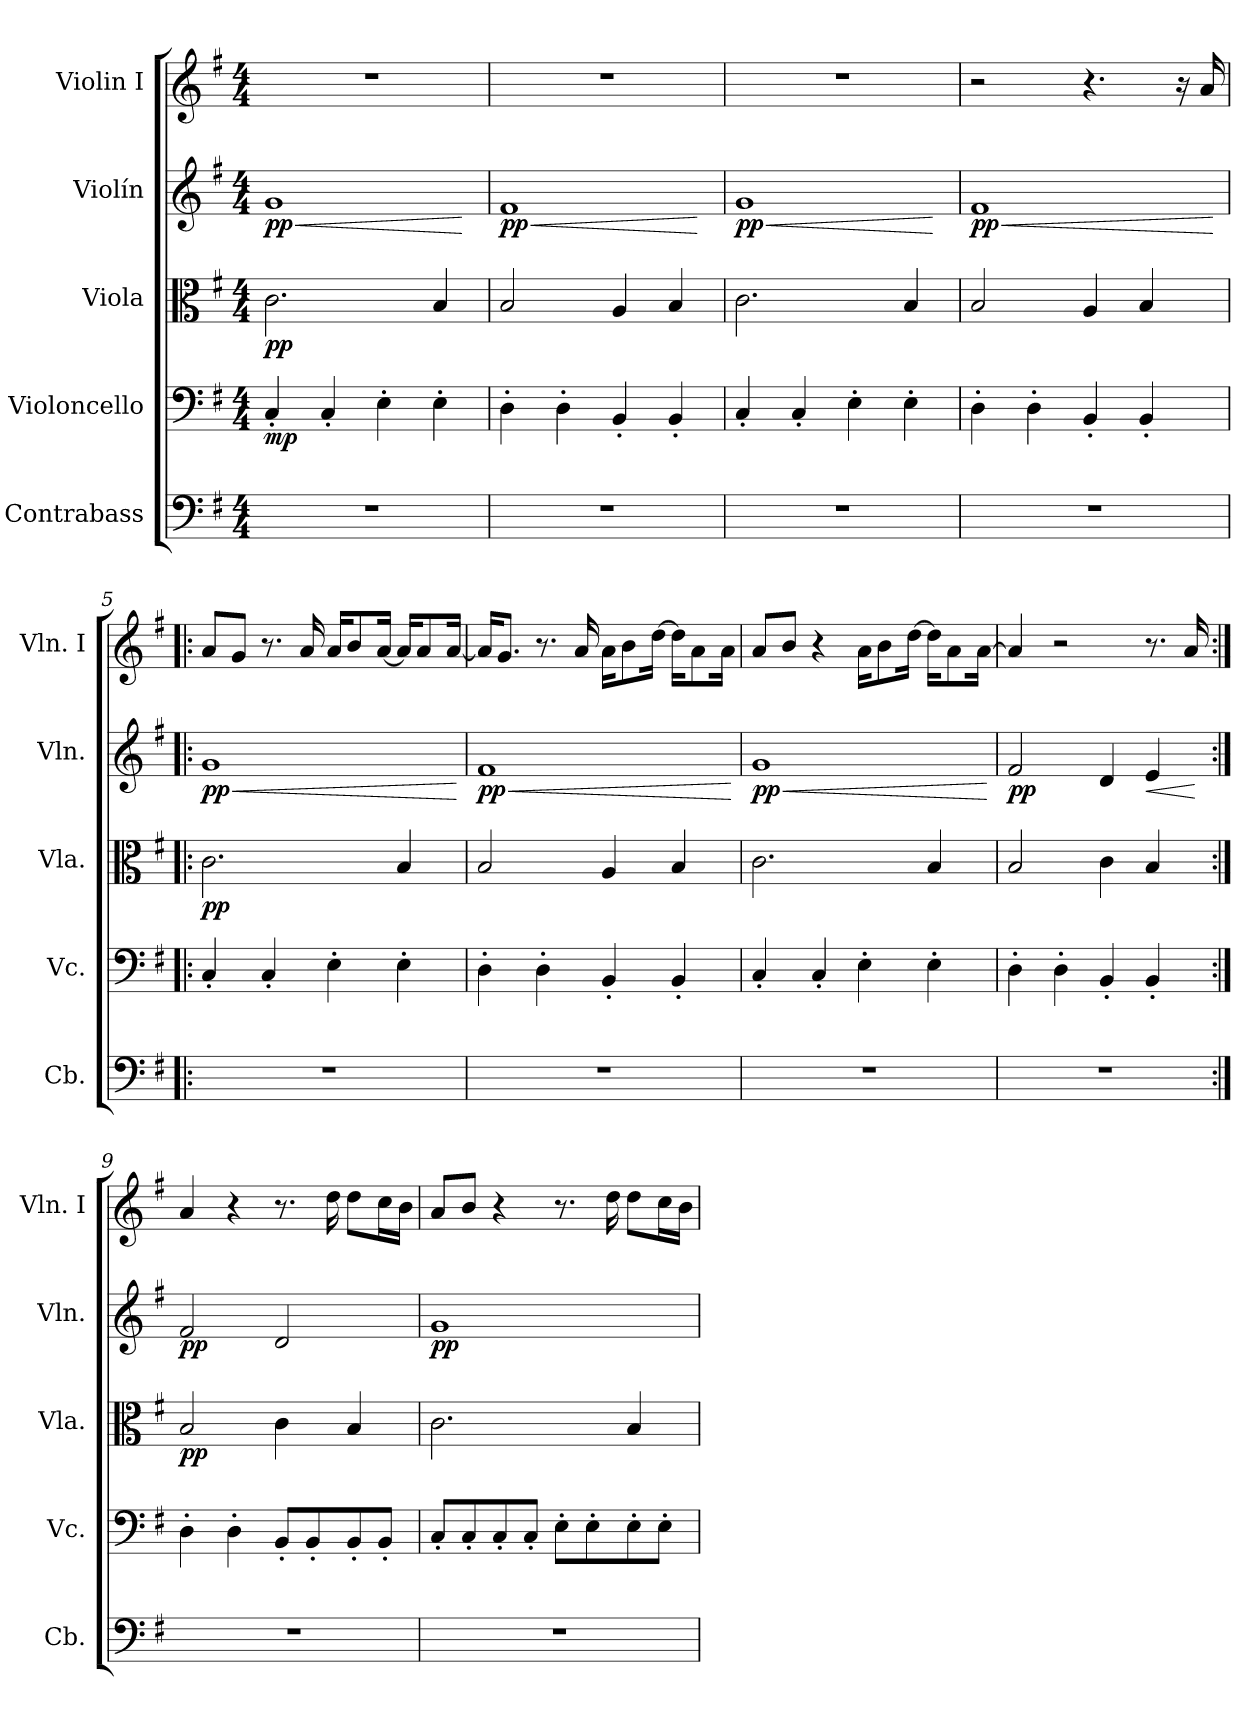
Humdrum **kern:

**kern	**kern	**dynam	**kern	**dynam	**kern	**dynam	**kern
*part5	*part4	*part4	*part3	*part3	*part2	*part2	*part1
*staff5	*staff4	*staff4	*staff3	*staff3	*staff2	*staff2	*staff1
*I"Contrabass	*I"Violoncello	*	*I"Viola	*	*I"Violín	*	*I"Violin I
*I'Cb.	*I'Vc.	*	*I'Vla.	*	*I'Vln.	*	*I'Vln. I
*clefF4	*clefF4	*	*clefC3	*	*clefG2	*	*clefG2
*ITrd7c12	*	*	*	*	*	*	*
*k[f#]	*k[f#]	*	*k[f#]	*	*k[f#]	*	*k[f#]
*M4/4	*M4/4	*	*M4/4	*	*M4/4	*	*M4/4
*MM70	*MM70	*	*MM70	*	*MM70	*	*MM70
=1	=1	=1	=1	=1	=1	=1	=1
!	!	!LO:DY:b	!	!LO:DY:b	!	!LO:HP:b	!
!	!	!	!	!	!	!LO:DY:n=1:b	!
1r	4C'/	mp	2.c\	pp	1g	< pp	1r
.	4C'/	.	.	.	.	.	.
.	4E'\	.	.	.	.	.	.
.	4E'\	.	4B/	.	.	.	.
.	.	.	.	.	.	[	.
=2	=2	=2	=2	=2	=2	=2	=2
!	!	!	!	!	!	!LO:HP:b	!
!	!	!	!	!	!	!LO:DY:n=1:b	!
1r	4D'\	.	2B/	.	1f#	< pp	1r
.	4D'\	.	.	.	.	.	.
.	4BB'/	.	4A/	.	.	.	.
.	4BB'/	.	4B/	.	.	.	.
.	.	.	.	.	.	[	.
=3	=3	=3	=3	=3	=3	=3	=3
!	!	!	!	!	!	!LO:HP:b	!
!	!	!	!	!	!	!LO:HP:n=1:b	!
!	!	!	!	!	!	!LO:DY:n=1:b	!
1r	4C'/	.	2.c\	.	1g	< < pp	1r
.	4C'/	.	.	.	.	.	.
.	4E'\	.	.	.	.	.	.
.	4E'\	.	4B/	.	.	.	.
.	.	.	.	.	.	[	.
=4	=4	=4	=4	=4	=4	=4	=4
!	!	!	!	!	!	!LO:HP:b	!
!	!	!	!	!	!	!LO:HP:n=1:b	!
!	!	!	!	!	!	!LO:DY:n=1:b	!
1r	4D'\	.	2B/	.	1f#	< < pp	2r
.	4D'\	.	.	.	.	.	.
.	4BB'/	.	4A/	.	.	.	4.r
.	4BB'/	.	4B/	.	.	.	.
.	.	.	.	.	.	.	16r
.	.	.	.	.	.	.	16a/
.	.	.	.	.	.	[	.
=5!|:	=5!|:	=5!|:	=5!|:	=5!|:	=5!|:	=5!|:	=5!|:
!	!	!	!	!	!	!LO:HP:b	!
!	!	!	!	!LO:DY:b	!	!LO:HP:n=1:b	!
!	!	!	!	!LO:DY:n=1:b	!	!LO:DY:n=1:b	!
1r	4C'/	.	2.c\	p p	1g	< < pp	8a/L
.	.	.	.	.	.	.	8g/J
.	4C'/	.	.	.	.	.	8.r
.	.	.	.	.	.	.	16a/
.	4E'\	.	.	.	.	.	16a/KL
.	.	.	.	.	.	.	8b/
.	.	.	.	.	.	.	[16a/Jk
.	4E'\	.	4B/	.	.	.	16a/KL]
.	.	.	.	.	.	.	8a/
.	.	.	.	.	.	.	[16a/Jk
.	.	.	.	.	.	[	.
!!LO:LB:g=z
=6	=6	=6	=6	=6	=6	=6	=6
!	!	!	!	!	!	!LO:HP:b	!
!	!	!	!	!	!	!LO:HP:n=1:b	!
!	!	!	!	!	!	!LO:DY:n=1:b	!
1r	4D'\	.	2B/	.	1f#	< < pp	16a/KL]
.	.	.	.	.	.	.	8.g/J
.	4D'\	.	.	.	.	.	8.r
.	.	.	.	.	.	.	16a/
.	4BB'/	.	4A/	.	.	.	16a\KL
.	.	.	.	.	.	.	8b\
.	.	.	.	.	.	.	[16dd\Jk
.	4BB'/	.	4B/	.	.	.	16dd\KL]
.	.	.	.	.	.	.	8a\
.	.	.	.	.	.	.	16a\Jk
.	.	.	.	.	.	[	.
=7	=7	=7	=7	=7	=7	=7	=7
!	!	!	!	!	!	!LO:HP:b	!
!	!	!	!	!	!	!LO:HP:n=1:b	!
!	!	!	!	!	!	!LO:DY:n=1:b	!
1r	4C'/	.	2.c\	.	1g	< < pp	8a/L
.	.	.	.	.	.	.	8b/J
.	4C'/	.	.	.	.	.	4r
.	4E'\	.	.	.	.	.	16a\KL
.	.	.	.	.	.	.	8b\
.	.	.	.	.	.	.	[16dd\Jk
.	4E'\	.	4B/	.	.	.	16dd\KL]
.	.	.	.	.	.	.	8a\
.	.	.	.	.	.	.	[16a\Jk
.	.	.	.	.	.	[	.
=8	=8	=8	=8	=8	=8	=8	=8
!	!	!	!	!	!	!LO:DY:b	!
1r	4D'\	.	2B/	.	2f#/	pp	4a/]
.	4D'\	.	.	.	.	.	2r
.	4BB'/	.	4c\	.	4d/	[	.
!	!	!	!	!	!	!LO:HP:n=1:b	!
.	4BB'/	.	4B/	.	4e/	[ <	8.r
.	.	.	.	.	.	.	16a/
.	.	.	.	.	.	[	.
=9:|!	=9:|!	=9:|!	=9:|!	=9:|!	=9:|!	=9:|!	=9:|!
!	!	!	!	!LO:DY:b	!	!	!
!	!	!	!	!LO:DY:n=1:b	!	!LO:DY:b	!
1r	4D'\	.	2B/	p p	2f#/	pp	4a/
.	4D'\	.	.	.	.	.	4r
.	8BB'/L	.	4c\	.	2d/	[	8.r
.	8BB'/	.	.	.	.	.	.
.	.	.	.	.	.	.	16dd\
.	8BB'/	.	4B/	.	.	.	8dd\L
.	8BB'/J	.	.	.	.	.	16cc\L
.	.	.	.	.	.	.	16b\JJ
.	.	.	.	.	.	[	.
!!LO:PB:g=z
=10	=10	=10	=10	=10	=10	=10	=10
!	!	!	!	!	!	!LO:DY:b	!
1r	8C'/L	.	2.c\	.	1g	pp	8a/L
.	8C'/	.	.	.	.	.	8b/J
.	8C'/	.	.	.	.	.	4r
.	8C'/J	.	.	.	.	.	.
.	8E'\L	.	.	.	.	.	8.r
.	8E'\	.	.	.	.	.	.
.	.	.	.	.	.	.	16dd\
.	8E'\	.	4B/	.	.	.	8dd\L
.	8E'\J	.	.	.	.	.	16cc\L
.	.	.	.	.	.	.	16b\JJ
.	.	.	.	.	.	[	.
=	=	=	=	=	=	=	=
*-	*-	*-	*-	*-	*-	*-	*-
